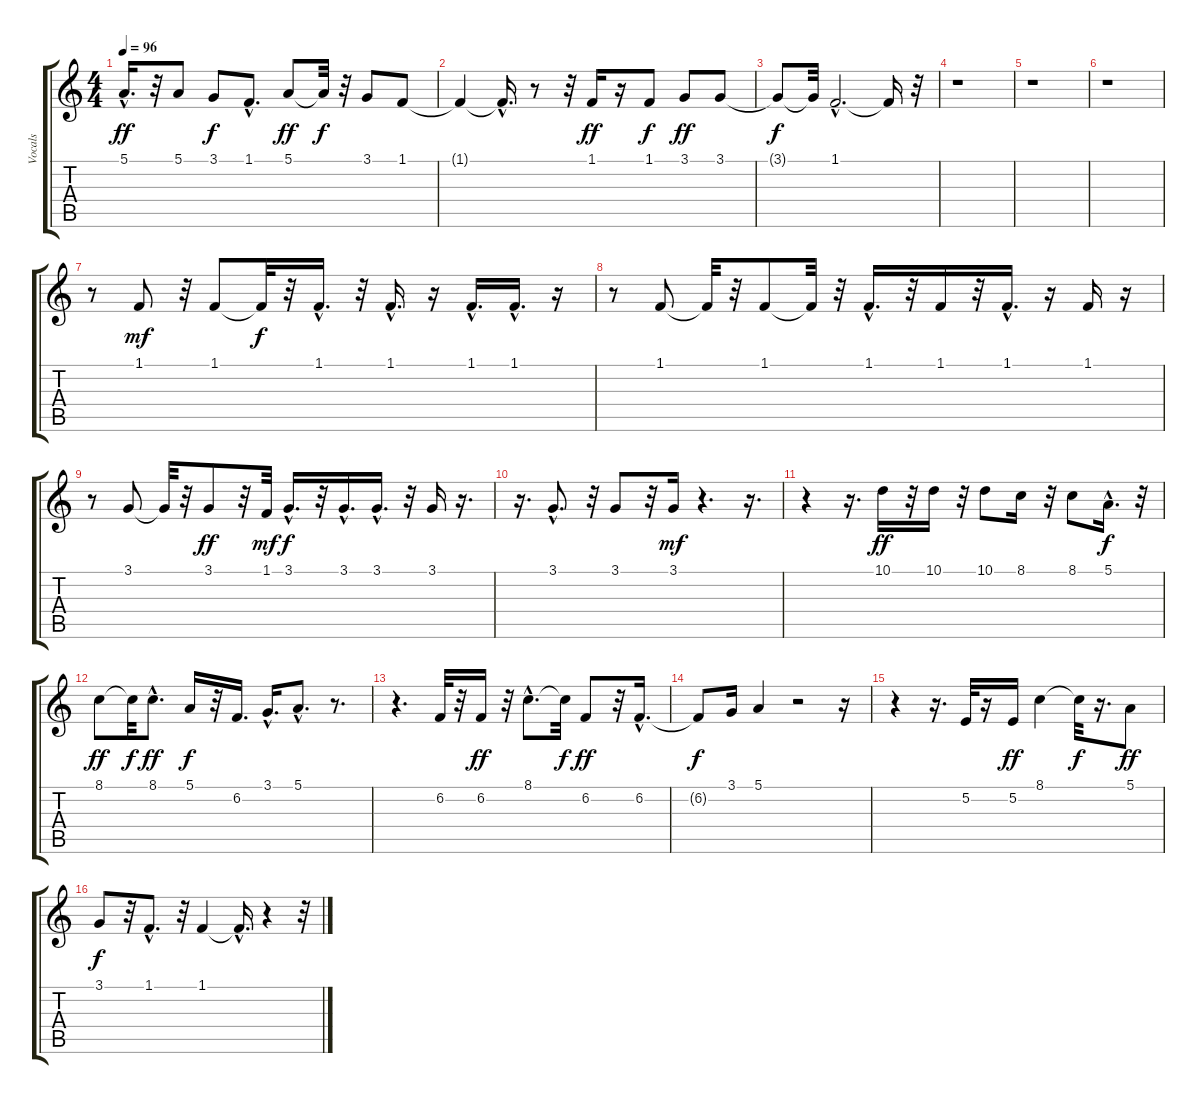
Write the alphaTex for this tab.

\track ("Vocals" "Vocals") {instrument harmonica}
\staff {score tabs}
\tuning (E4 B3 G3 D3 A2 E2) {hide}
\ts (4 4)
\tempo 96
\clef g2
\ks c
5.1{hac}.16{d dy ff} r.32 5.1.8 3.1.8{dy f} 1.1{hac}.8{d} 5.1.8{dy ff} 5.1{t}.32{dy f} r.32 3.1.8 1.1.8 |
1.1{t}.4 1.1{hac t}.16{d} r.8 r.32 1.1.16{dy ff} r.16 1.1.8{dy f} 3.1.8{dy ff} 3.1.8 |
3.1{t}.8{dy f} 3.1{t}.32 1.1{hac}.2{d} 1.1{t}.16 r.32 |
r.1 |
r.1 |
r.1 |
r.8 1.1.8{dy mf} r.32 1.1.8 1.1{t}.32{dy f} r.32 1.1{hac}.16{d} r.32 1.1{hac}.16{d} r.16 1.1{hac}.16{d} 1.1{hac}.16{d} r.16 |
r.8 1.1.8 1.1{t}.32 r.32 1.1.8 1.1{t}.32 r.32 1.1{hac}.16{d} r.32 1.1.16 r.32 1.1{hac}.16{d} r.16 1.1.16 r.16 |
r.8 3.1.8 3.1{t}.32 r.32 3.1.8{dy ff} r.32 1.1.32{dy mf} 3.1{hac}.16{d dy f} r.32 3.1{hac}.16{d} 3.1{hac}.16{d} r.32 3.1.16 r.16{d} |
r.16{d} 3.1{hac}.8{d} r.32 3.1.8 r.32 3.1.16{dy mf} r.4{d} r.16{d} |
r.4 r.16{d} 10.1.16{dy ff} r.32 10.1.16 r.32 10.1.8 8.1.16 r.32 8.1.8 5.1{hac}.16{d dy f} r.32 |
8.1.8{dy ff} 8.1{t}.32{dy f} 8.1{hac}.8{d dy ff} 5.1.16{dy f} r.32 6.2.16{d} 3.1{hac}.16{d} 5.1{hac}.8{d} r.8{d} |
r.4{d} 6.2.32 r.32 6.2.16{dy ff} r.32 8.1{hac}.8{d} 8.1{t}.32{dy f} 6.2.8{dy ff} r.32 6.2{hac}.16{d} |
6.2{t}.8{dy f} 3.1.16 5.1.4 r.2 r.16 |
r.4 r.16{d} 5.2.32 r.16 5.2.16{dy ff} 8.1.4 8.1{t}.32{dy f} r.16{d} 5.1.8{dy ff} |
3.1.8{dy f} r.32 1.1{hac}.8{d} r.32 1.1.4 1.1{hac t}.16{d} r.4 r.32
